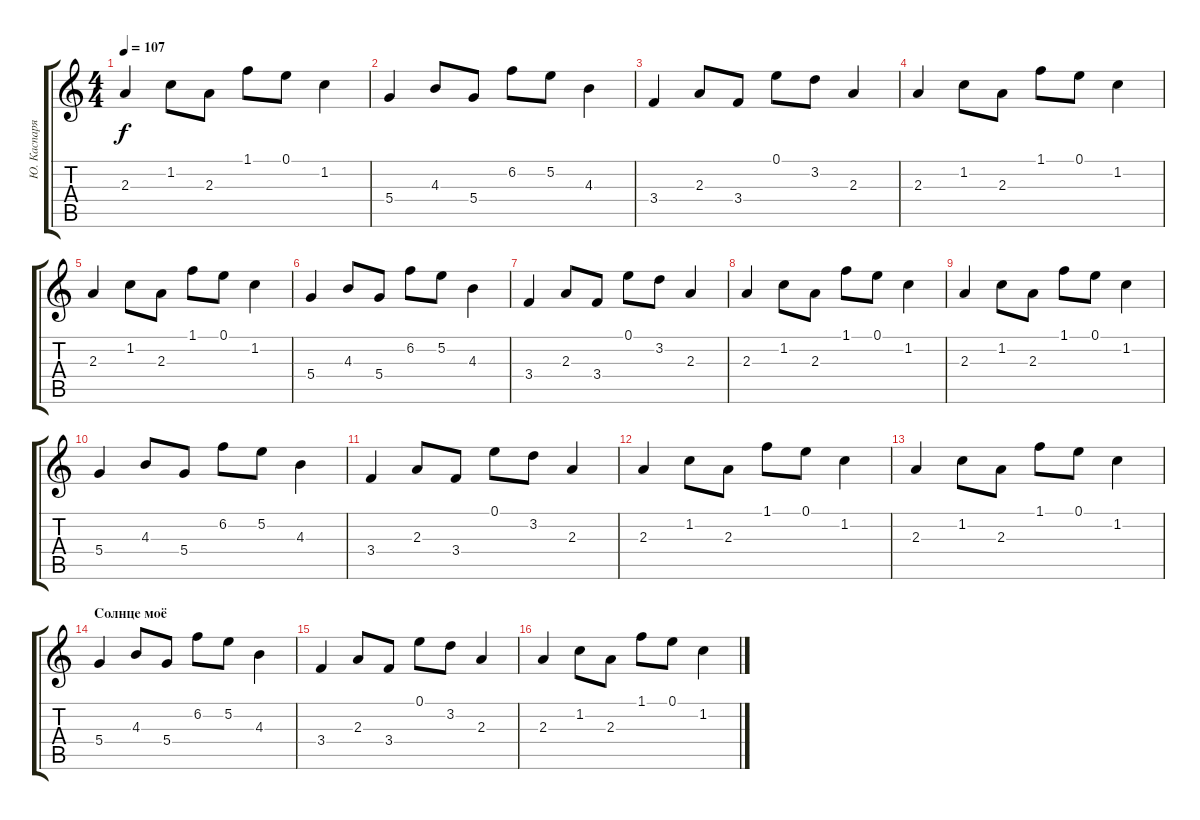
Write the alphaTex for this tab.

\track ("Ю. Каспарян" "Ю. Каспаря") {instrument electricguitarclean}
\staff {score tabs}
\tuning (E4 B3 G3 D3 A2 E2) {hide}
\ts (4 4)
\tempo 107
\clef g2
\ks c
2.3.4{dy f} 1.2.8 2.3.8 1.1.8 0.1.8 1.2.4 |
5.4.4 4.3.8 5.4.8 6.2.8 5.2.8 4.3.4 |
3.4.4 2.3.8 3.4.8 0.1.8 3.2.8 2.3.4 |
2.3.4 1.2.8 2.3.8 1.1.8 0.1.8 1.2.4 |
2.3.4 1.2.8 2.3.8 1.1.8 0.1.8 1.2.4 |
5.4.4 4.3.8 5.4.8 6.2.8 5.2.8 4.3.4 |
3.4.4 2.3.8 3.4.8 0.1.8 3.2.8 2.3.4 |
2.3.4 1.2.8 2.3.8 1.1.8 0.1.8 1.2.4 |
2.3.4 1.2.8 2.3.8 1.1.8 0.1.8 1.2.4 |
5.4.4 4.3.8 5.4.8 6.2.8 5.2.8 4.3.4 |
3.4.4 2.3.8 3.4.8 0.1.8 3.2.8 2.3.4 |
2.3.4 1.2.8 2.3.8 1.1.8 0.1.8 1.2.4 |
2.3.4 1.2.8 2.3.8 1.1.8 0.1.8 1.2.4 |
\section ("" "Солнце моё")
5.4.4 4.3.8 5.4.8 6.2.8 5.2.8 4.3.4 |
3.4.4 2.3.8 3.4.8 0.1.8 3.2.8 2.3.4 |
2.3.4 1.2.8 2.3.8 1.1.8 0.1.8 1.2.4
